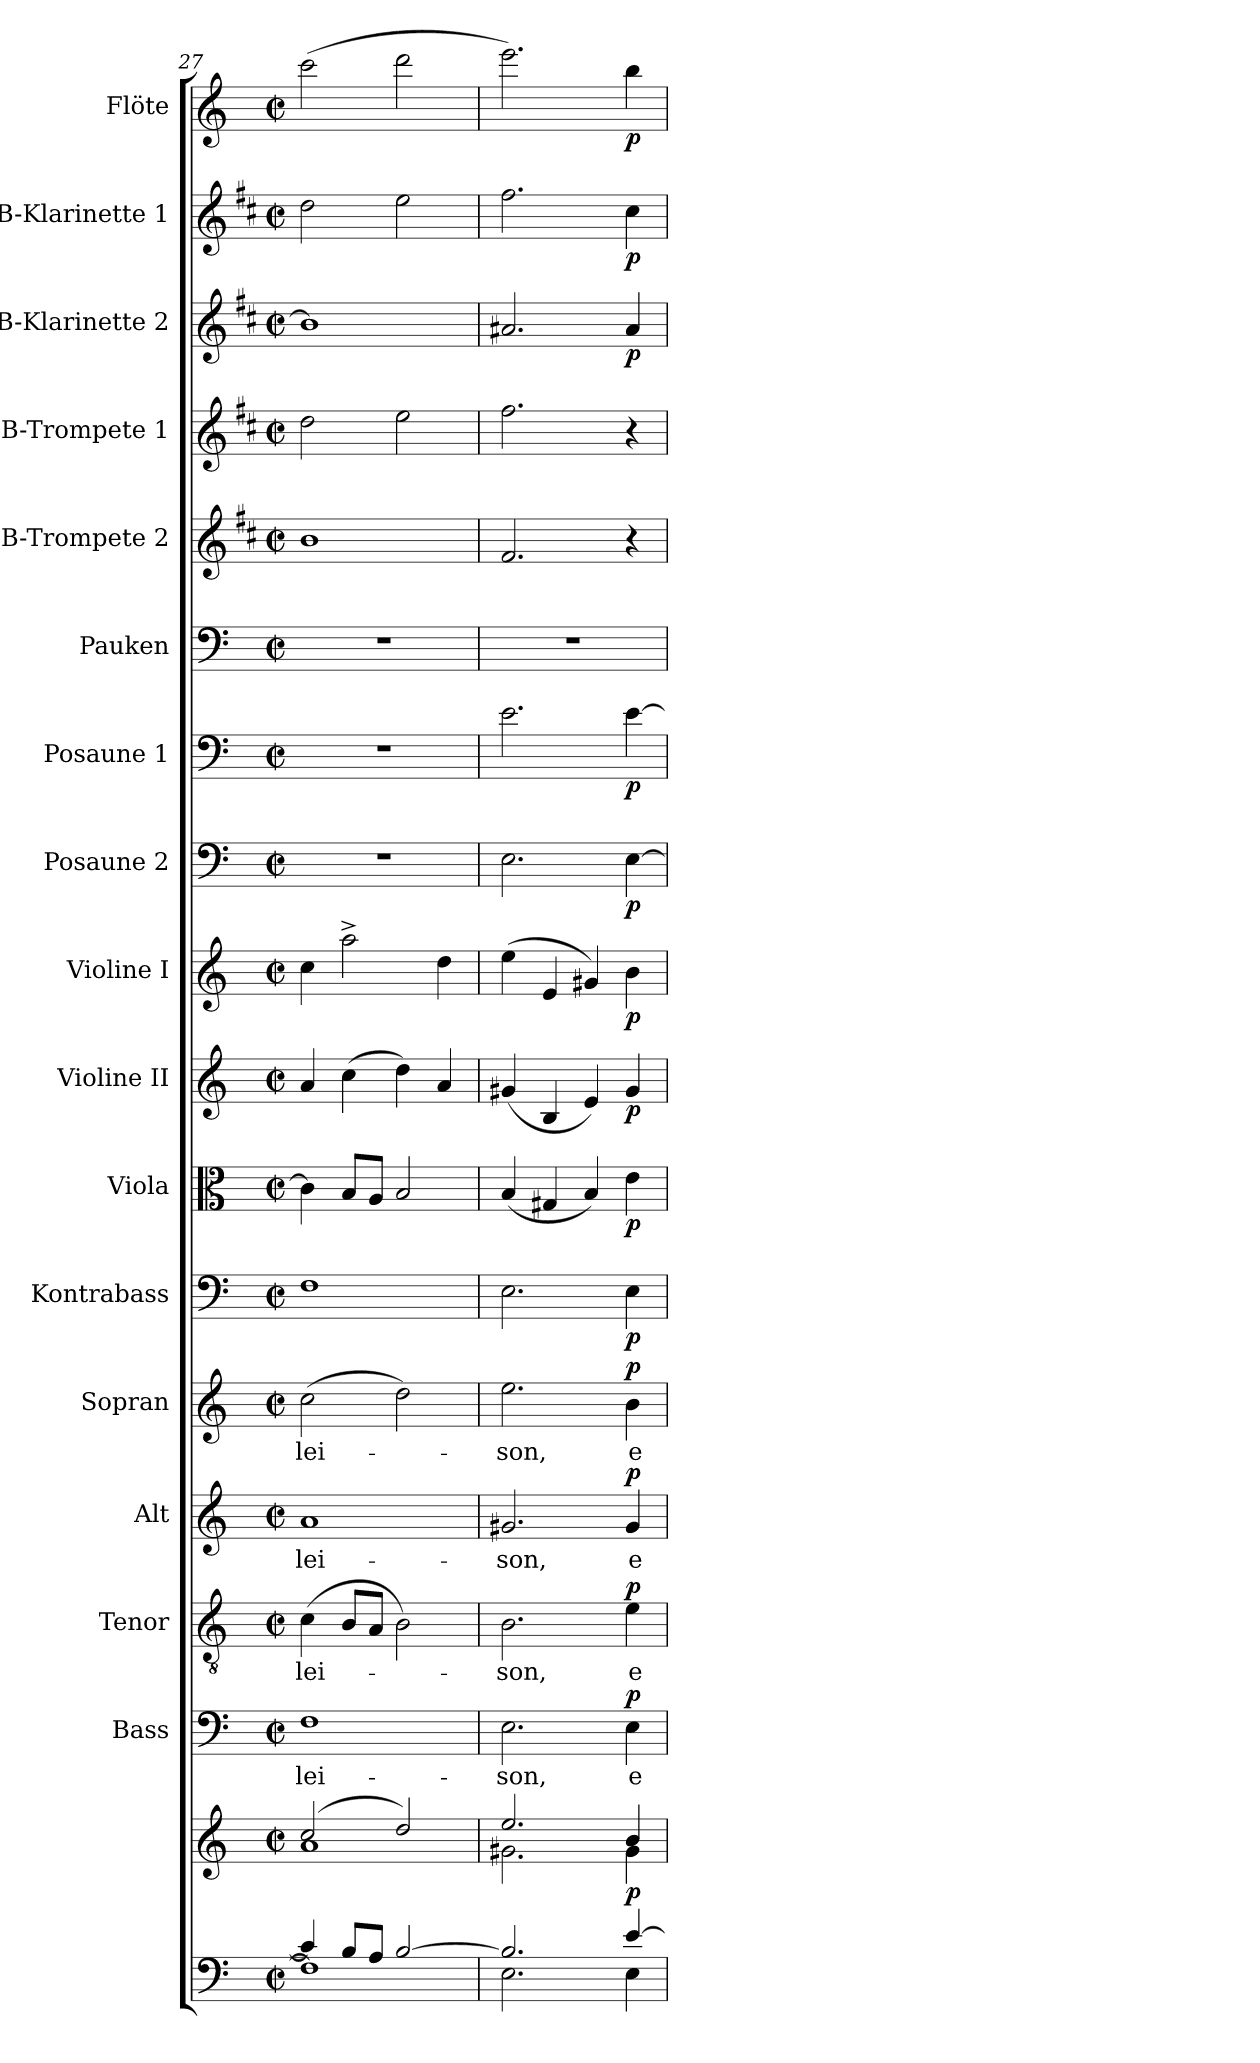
**kern	**kern	**dynam	**kern	**text	**dynam	**kern	**text	**dynam	**kern	**text	**dynam	**kern	**text	**dynam	**kern	**dynam	**kern	**dynam	**kern	**dynam	**kern	**dynam	**kern	**dynam	**kern	**dynam	**kern	**kern	**kern	**kern	**dynam	**kern	**dynam	**kern	**dynam
*part17	*part17	*part17	*part16	*part16	*part16	*part15	*part15	*part15	*part14	*part14	*part14	*part13	*part13	*part13	*part12	*part12	*part11	*part11	*part10	*part10	*part9	*part9	*part8	*part8	*part7	*part7	*part6	*part5	*part4	*part3	*part3	*part2	*part2	*part1	*part1
*staff18	*staff17	*staff17/18	*staff16	*staff16	*staff16	*staff15	*staff15	*staff15	*staff14	*staff14	*staff14	*staff13	*staff13	*staff13	*staff12	*staff12	*staff11	*staff11	*staff10	*staff10	*staff9	*staff9	*staff8	*staff8	*staff7	*staff7	*staff6	*staff5	*staff4	*staff3	*staff3	*staff2	*staff2	*staff1	*staff1
*	*	*	*I"Bass	*	*	*I"Tenor	*	*	*I"Alt	*	*	*I"Sopran	*	*	*I"Kontrabass	*	*I"Viola	*	*I"Violine II	*	*I"Violine I	*	*I"Posaune 2	*	*I"Posaune 1	*	*I"Pauken	*I"B-Trompete 2	*I"B-Trompete 1	*I"B-Klarinette 2	*	*I"B-Klarinette 1	*	*I"Flöte	*
*	*	*	*I'B.	*	*	*I'T.	*	*	*I'A.	*	*	*I'S.	*	*	*I'Kb.	*	*I'Vla.	*	*I'Vl. II	*	*I'Vl. I	*	*I'Pos. 2	*	*I'Pos. 1	*	*I'Pk.	*I'B Trp. 2	*I'B Trp. 1	*I'B Kl. 2	*	*I'B Kl. 1	*	*I'Fl.	*
*clefF4	*clefG2	*	*clefF4	*	*	*clefGv2	*	*	*clefG2	*	*	*clefG2	*	*	*clefF4	*	*clefC3	*	*clefG2	*	*clefG2	*	*clefF4	*	*clefF4	*	*clefF4	*clefG2	*clefG2	*clefG2	*	*clefG2	*	*clefG2	*
*	*	*	*	*	*	*	*	*	*	*	*	*	*	*	*ITrd7c12	*	*	*	*	*	*	*	*	*	*	*	*	*ITrd1c2	*ITrd1c2	*ITrd1c2	*	*ITrd1c2	*	*	*
*k[]	*k[]	*	*k[]	*	*	*k[]	*	*	*k[]	*	*	*k[]	*	*	*k[]	*	*k[]	*	*k[]	*	*k[]	*	*k[]	*	*k[]	*	*k[]	*k[]	*k[]	*k[]	*	*k[]	*	*k[]	*
*C:	*C:	*	*C:	*	*	*C:	*	*	*C:	*	*	*C:	*	*	*C:	*	*C:	*	*C:	*	*C:	*	*C:	*	*C:	*	*C:	*C:	*C:	*C:	*	*C:	*	*C:	*
*M2/2	*M2/2	*	*M2/2	*	*	*M2/2	*	*	*M2/2	*	*	*M2/2	*	*	*M2/2	*	*M2/2	*	*M2/2	*	*M2/2	*	*M2/2	*	*M2/2	*	*M2/2	*M2/2	*M2/2	*M2/2	*	*M2/2	*	*M2/2	*
*met(c|)	*met(c|)	*	*met(c|)	*	*	*met(c|)	*	*	*met(c|)	*	*	*met(c|)	*	*	*met(c|)	*	*met(c|)	*	*met(c|)	*	*met(c|)	*	*met(c|)	*	*met(c|)	*	*met(c|)	*met(c|)	*met(c|)	*met(c|)	*	*met(c|)	*	*met(c|)	*
=27	=27	=27	=27	=27	=27	=27	=27	=27	=27	=27	=27	=27	=27	=27	=27	=27	=27	=27	=27	=27	=27	=27	=27	=27	=27	=27	=27	=27	=27	=27	=27	=27	=27	=27	=27
*^	*^	*	*	*	*	*	*	*	*	*	*	*	*	*	*	*	*	*	*	*	*	*	*	*	*	*	*	*	*	*	*	*	*	*	*
!	!	!	!	!	!	!LO:LY:b	!	!	!LO:LY:b	!	!	!LO:LY:b	!	!	!LO:LY:b	!	!	!	!	!	!	!	!	!	!	!	!	!	!	!	!	!	!	!	!	!	!
4c/]	1F]	(2cc/	1a	.	1F	-lei-	.	(>4c\	-lei-	.	1a	-lei-	.	(>2cc\	-lei-	.	1FF	.	4c\]	.	4a/	.	4cc\	.	1r	.	1r	.	1r	1a	2cc\	1a]	.	2cc\	.	(>2ccc\	.
8B/L	.	.	.	.	.	.	.	8B/L	.	.	.	.	.	.	.	.	.	.	8B/L	.	(>4cc\	.	2aa^>\	.	.	.	.	.	.	.	.	.	.	.	.	.	.
8A/J	.	.	.	.	.	.	.	8A/J	.	.	.	.	.	.	.	.	.	.	8A/J	.	.	.	.	.	.	.	.	.	.	.	.	.	.	.	.	.	.
[>2B/	.	2dd/)	.	.	.	.	.	2B\)	.	.	.	.	.	2dd\)	.	.	.	.	2B/	.	4dd\)	.	.	.	.	.	.	.	.	.	2dd\	.	.	2dd\	.	2ddd\	.
.	.	.	.	.	.	.	.	.	.	.	.	.	.	.	.	.	.	.	.	.	4a/	.	4dd\	.	.	.	.	.	.	.	.	.	.	.	.	.	.
!!LO:PB:g=z
=28	=28	=28	=28	=28	=28	=28	=28	=28	=28	=28	=28	=28	=28	=28	=28	=28	=28	=28	=28	=28	=28	=28	=28	=28	=28	=28	=28	=28	=28	=28	=28	=28	=28	=28	=28	=28	=28
!	!	!	!	!	!	!LO:LY:b	!	!	!LO:LY:b	!	!	!LO:LY:b	!	!	!LO:LY:b	!	!	!	!	!	!	!	!	!	!	!	!	!	!	!	!	!	!	!	!	!	!
2.B/]	2.E\	2.ee/	2.g#X\	.	2.E\	-son,	.	2.B\	-son,	.	2.g#X/	-son,	.	2.ee\	-son,	.	2.EE\	.	(<4B/	.	(<4g#X/	.	(>4ee\	.	2.E\	.	2.e\	.	1r	2.e/	2.ee\	2.g#X/	.	2.ee\	.	2.eee\)	.
.	.	.	.	.	.	.	.	.	.	.	.	.	.	.	.	.	.	.	4G#X/	.	4B/	.	4e/	.	.	.	.	.	.	.	.	.	.	.	.	.	.
.	.	.	.	.	.	.	.	.	.	.	.	.	.	.	.	.	.	.	4B/)	.	4e/)	.	4g#X/)	.	.	.	.	.	.	.	.	.	.	.	.	.	.
!	!	!	!	!LO:DY:b	!	!LO:LY:b	!LO:DY:a	!	!LO:LY:b	!LO:DY:a	!	!LO:LY:b	!LO:DY:a	!	!LO:LY:b	!LO:DY:a	!	!LO:DY:b	!	!LO:DY:b	!	!LO:DY:b	!	!LO:DY:b	!	!LO:DY:b	!	!LO:DY:b	!	!	!	!	!LO:DY:b	!	!LO:DY:b	!	!LO:DY:b
[>4e/	4E\	4b/	4g#\	p	4E\	e-	p	4e\	e-	p	4g#/	e-	p	4b\	e-	p	4EE\	p	4e\	p	4g#/	p	4b\	p	[4E\	p	[4e\	p	.	4r	4r	4g#/	p	4b\	p	4bb\	p
*v	*v	*	*	*	*	*	*	*	*	*	*	*	*	*	*	*	*	*	*	*	*	*	*	*	*	*	*	*	*	*	*	*	*	*	*	*	*
*	*v	*v	*	*	*	*	*	*	*	*	*	*	*	*	*	*	*	*	*	*	*	*	*	*	*	*	*	*	*	*	*	*	*	*	*	*
=	=	=	=	=	=	=	=	=	=	=	=	=	=	=	=	=	=	=	=	=	=	=	=	=	=	=	=	=	=	=	=	=	=	=	=
*-	*-	*-	*-	*-	*-	*-	*-	*-	*-	*-	*-	*-	*-	*-	*-	*-	*-	*-	*-	*-	*-	*-	*-	*-	*-	*-	*-	*-	*-	*-	*-	*-	*-	*-	*-
